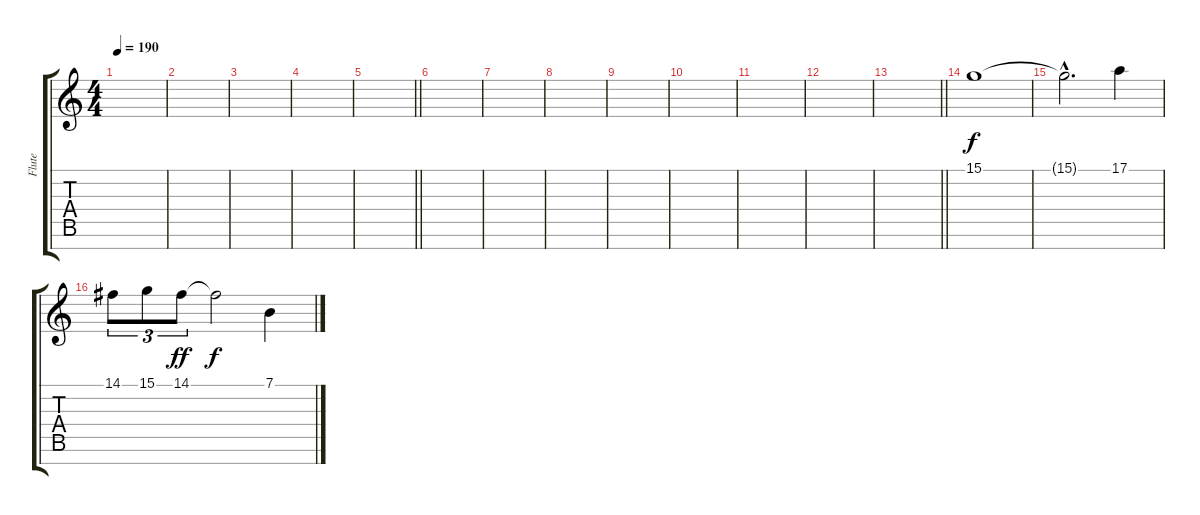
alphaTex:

\track ("Flute" "Flute") {instrument flute}
\staff {score tabs}
\tuning (E4 B3 G3 D3 A2 E2 B1) {hide}
\ts (4 4)
\tempo 190
\clef g2
\ks c
|
|
|
|
\barLineRight lightlight
|
\section ("" "")
|
|
|
|
|
|
|
\barLineRight lightlight
|
\section ("" "")
15.1.1{volume 12} |
15.1{hac t}.2{d} 17.1.4 |
14.1.8{tu (3 2)} 15.1.8{tu (3 2)} 14.1.8{tu (3 2) dy ff} 14.1{t}.2{dy f} 7.1.4
